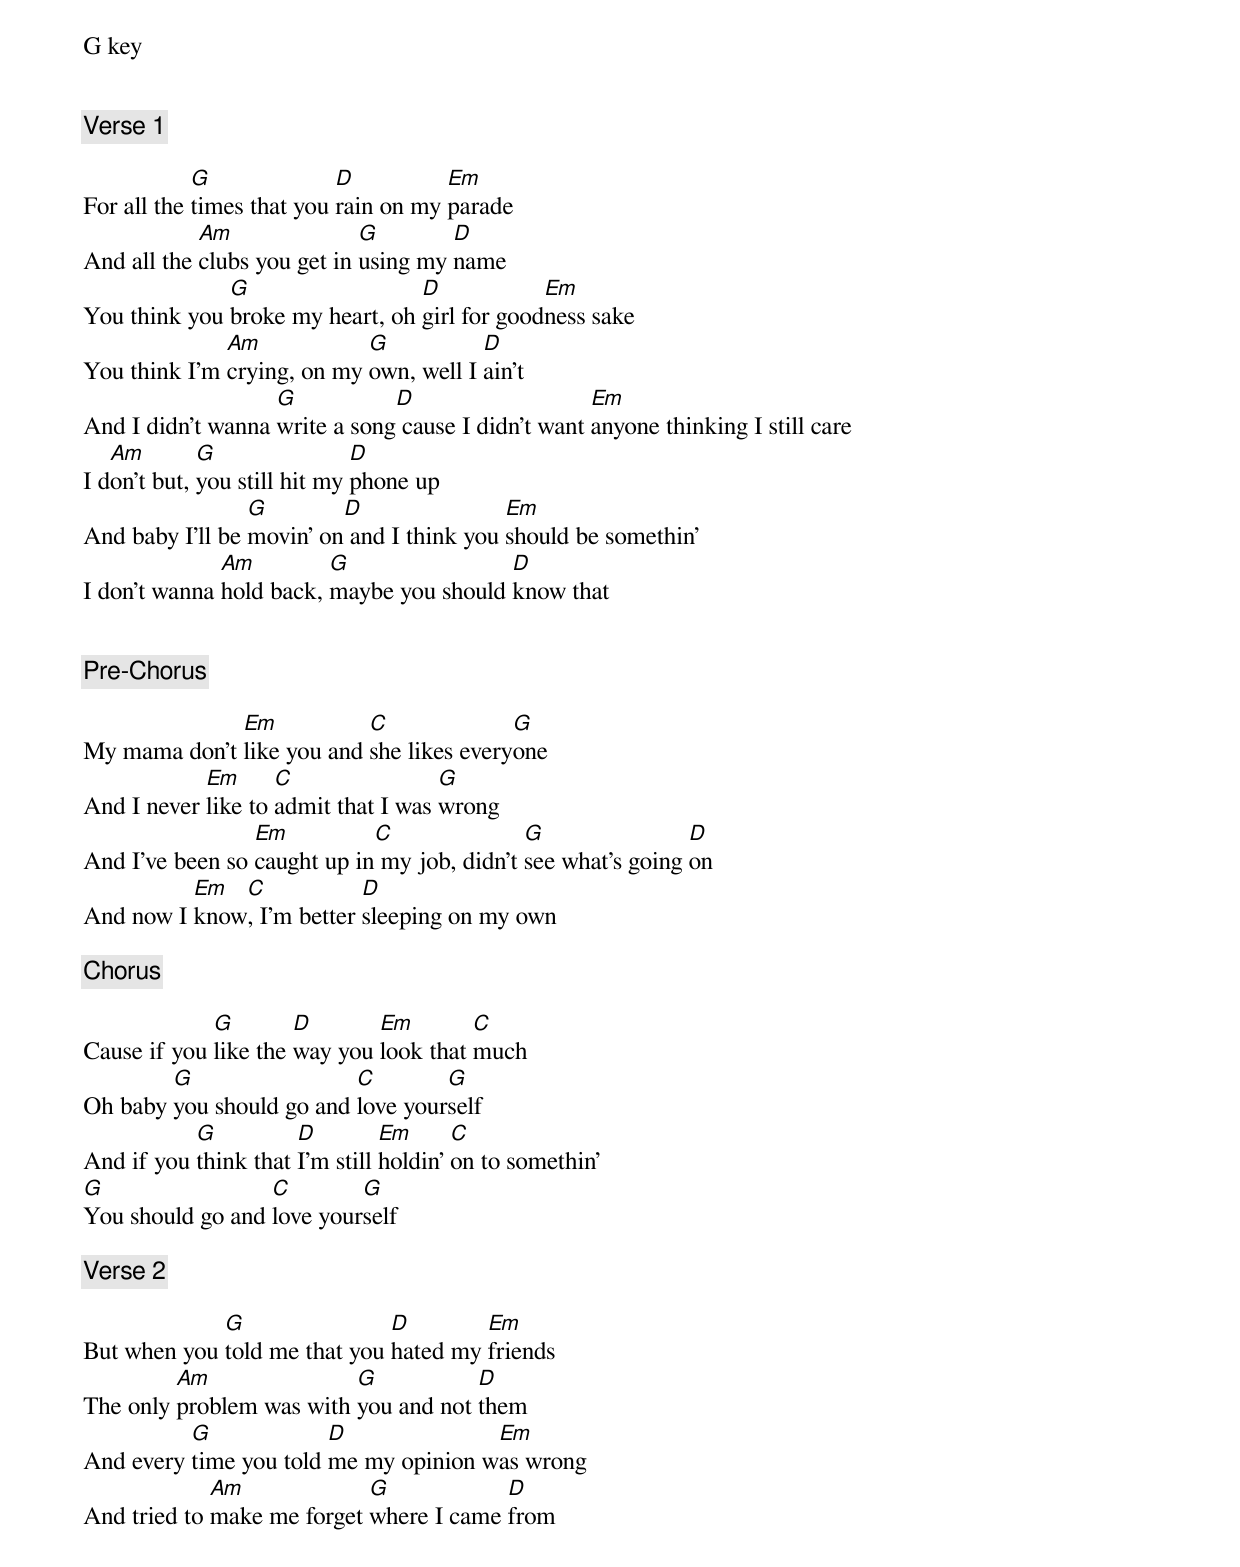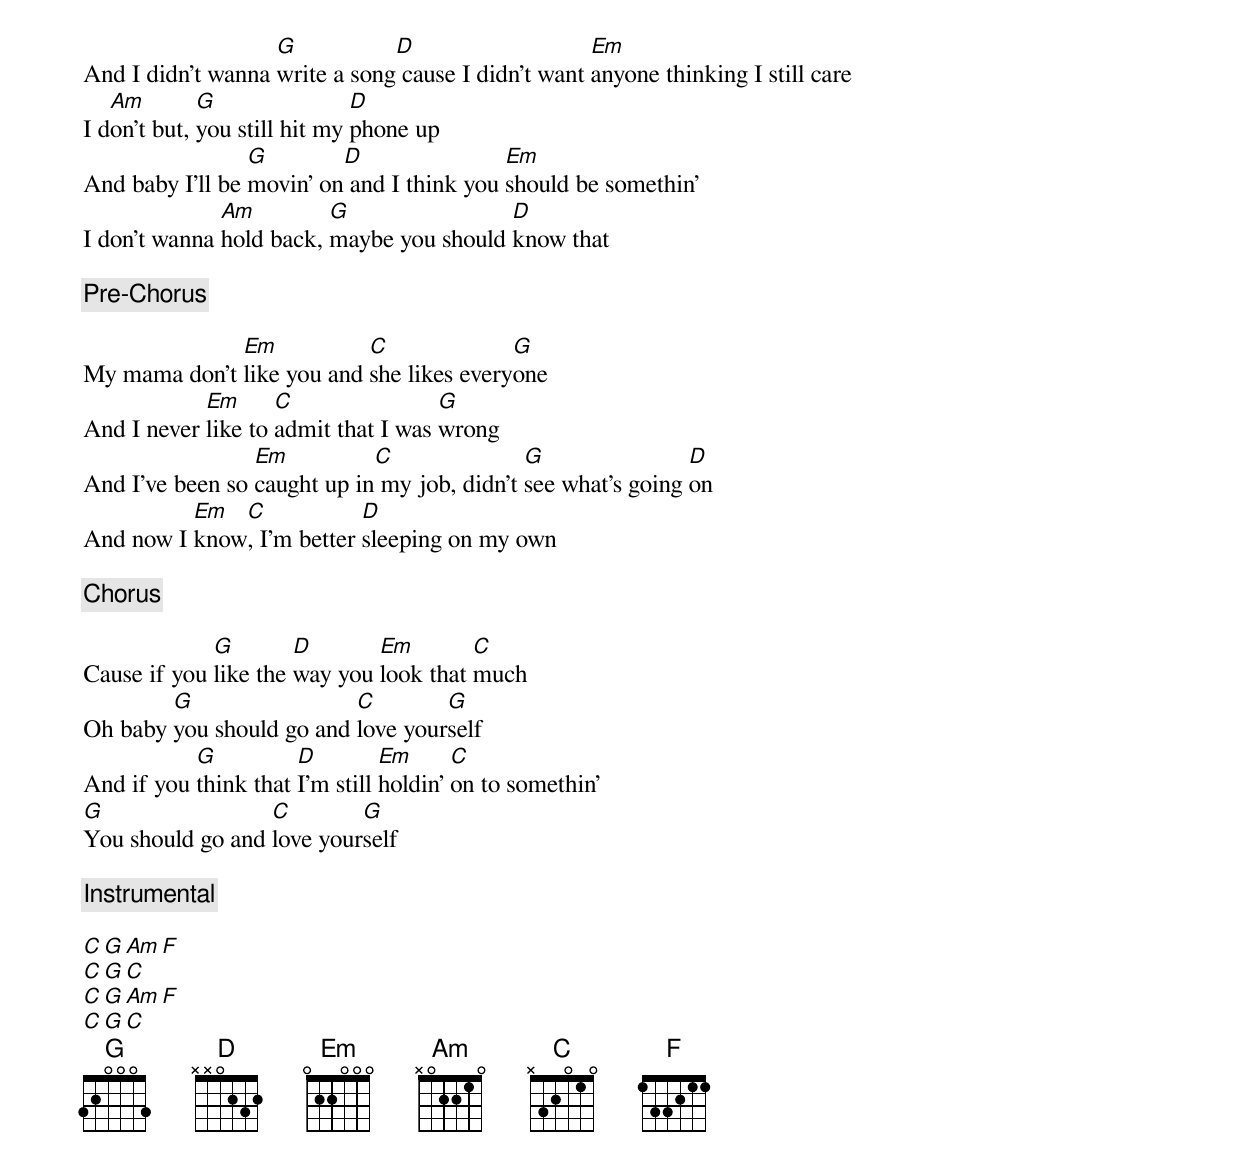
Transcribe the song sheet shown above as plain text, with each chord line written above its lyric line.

G key


[Verse 1]

            G              D          Em
For all the times that you rain on my parade
            Am               G        D
And all the clubs you get in using my name
              G                  D            Em
You think you broke my heart, oh girl for goodness sake
              Am            G           D
You think I'm crying, on my own, well I ain't
                   G           D                    Em
And I didn't wanna write a song cause I didn't want anyone thinking I still care
   Am        G                D
I don't but, you still hit my phone up
                 G        D                Em
And baby I'll be movin' on and I think you should be somethin'
              Am         G                D
I don't wanna hold back, maybe you should know that


[Pre-Chorus]

              Em           C              G
My mama don't like you and she likes everyone
            Em      C                G
And I never like to admit that I was wrong
                 Em          C               G                D
And I've been so caught up in my job, didn't see what's going on
          Em  C            D
And now I know, I'm better sleeping on my own

[Chorus]

             G        D       Em        C
Cause if you like the way you look that much
        G                 C        G
Oh baby you should go and love yourself
           G          D         Em      C
And if you think that I'm still holdin' on to somethin'
G                 C        G
You should go and love yourself

[Verse 2]

             G                D        Em
But when you told me that you hated my friends
         Am               G           D
The only problem was with you and not them
          G             D              Em
And every time you told me my opinion was wrong
             Am             G            D
And tried to make me forget where I came from
                   G           D                    Em
And I didn't wanna write a song cause I didn't want anyone thinking I still care
   Am        G                D
I don't but, you still hit my phone up
                 G        D                Em
And baby I'll be movin' on and I think you should be somethin'
              Am         G                D
I don't wanna hold back, maybe you should know that

[Pre-Chorus]

              Em           C              G
My mama don't like you and she likes everyone
            Em      C                G
And I never like to admit that I was wrong
                 Em          C               G                D
And I've been so caught up in my job, didn't see what's going on
          Em  C            D
And now I know, I'm better sleeping on my own

[Chorus]

             G        D       Em        C
Cause if you like the way you look that much
        G                 C        G
Oh baby you should go and love yourself
           G          D         Em      C
And if you think that I'm still holdin' on to somethin'
G                 C        G
You should go and love yourself

[Instrumental]

C G Am F
C G C
C G Am F
C G C
